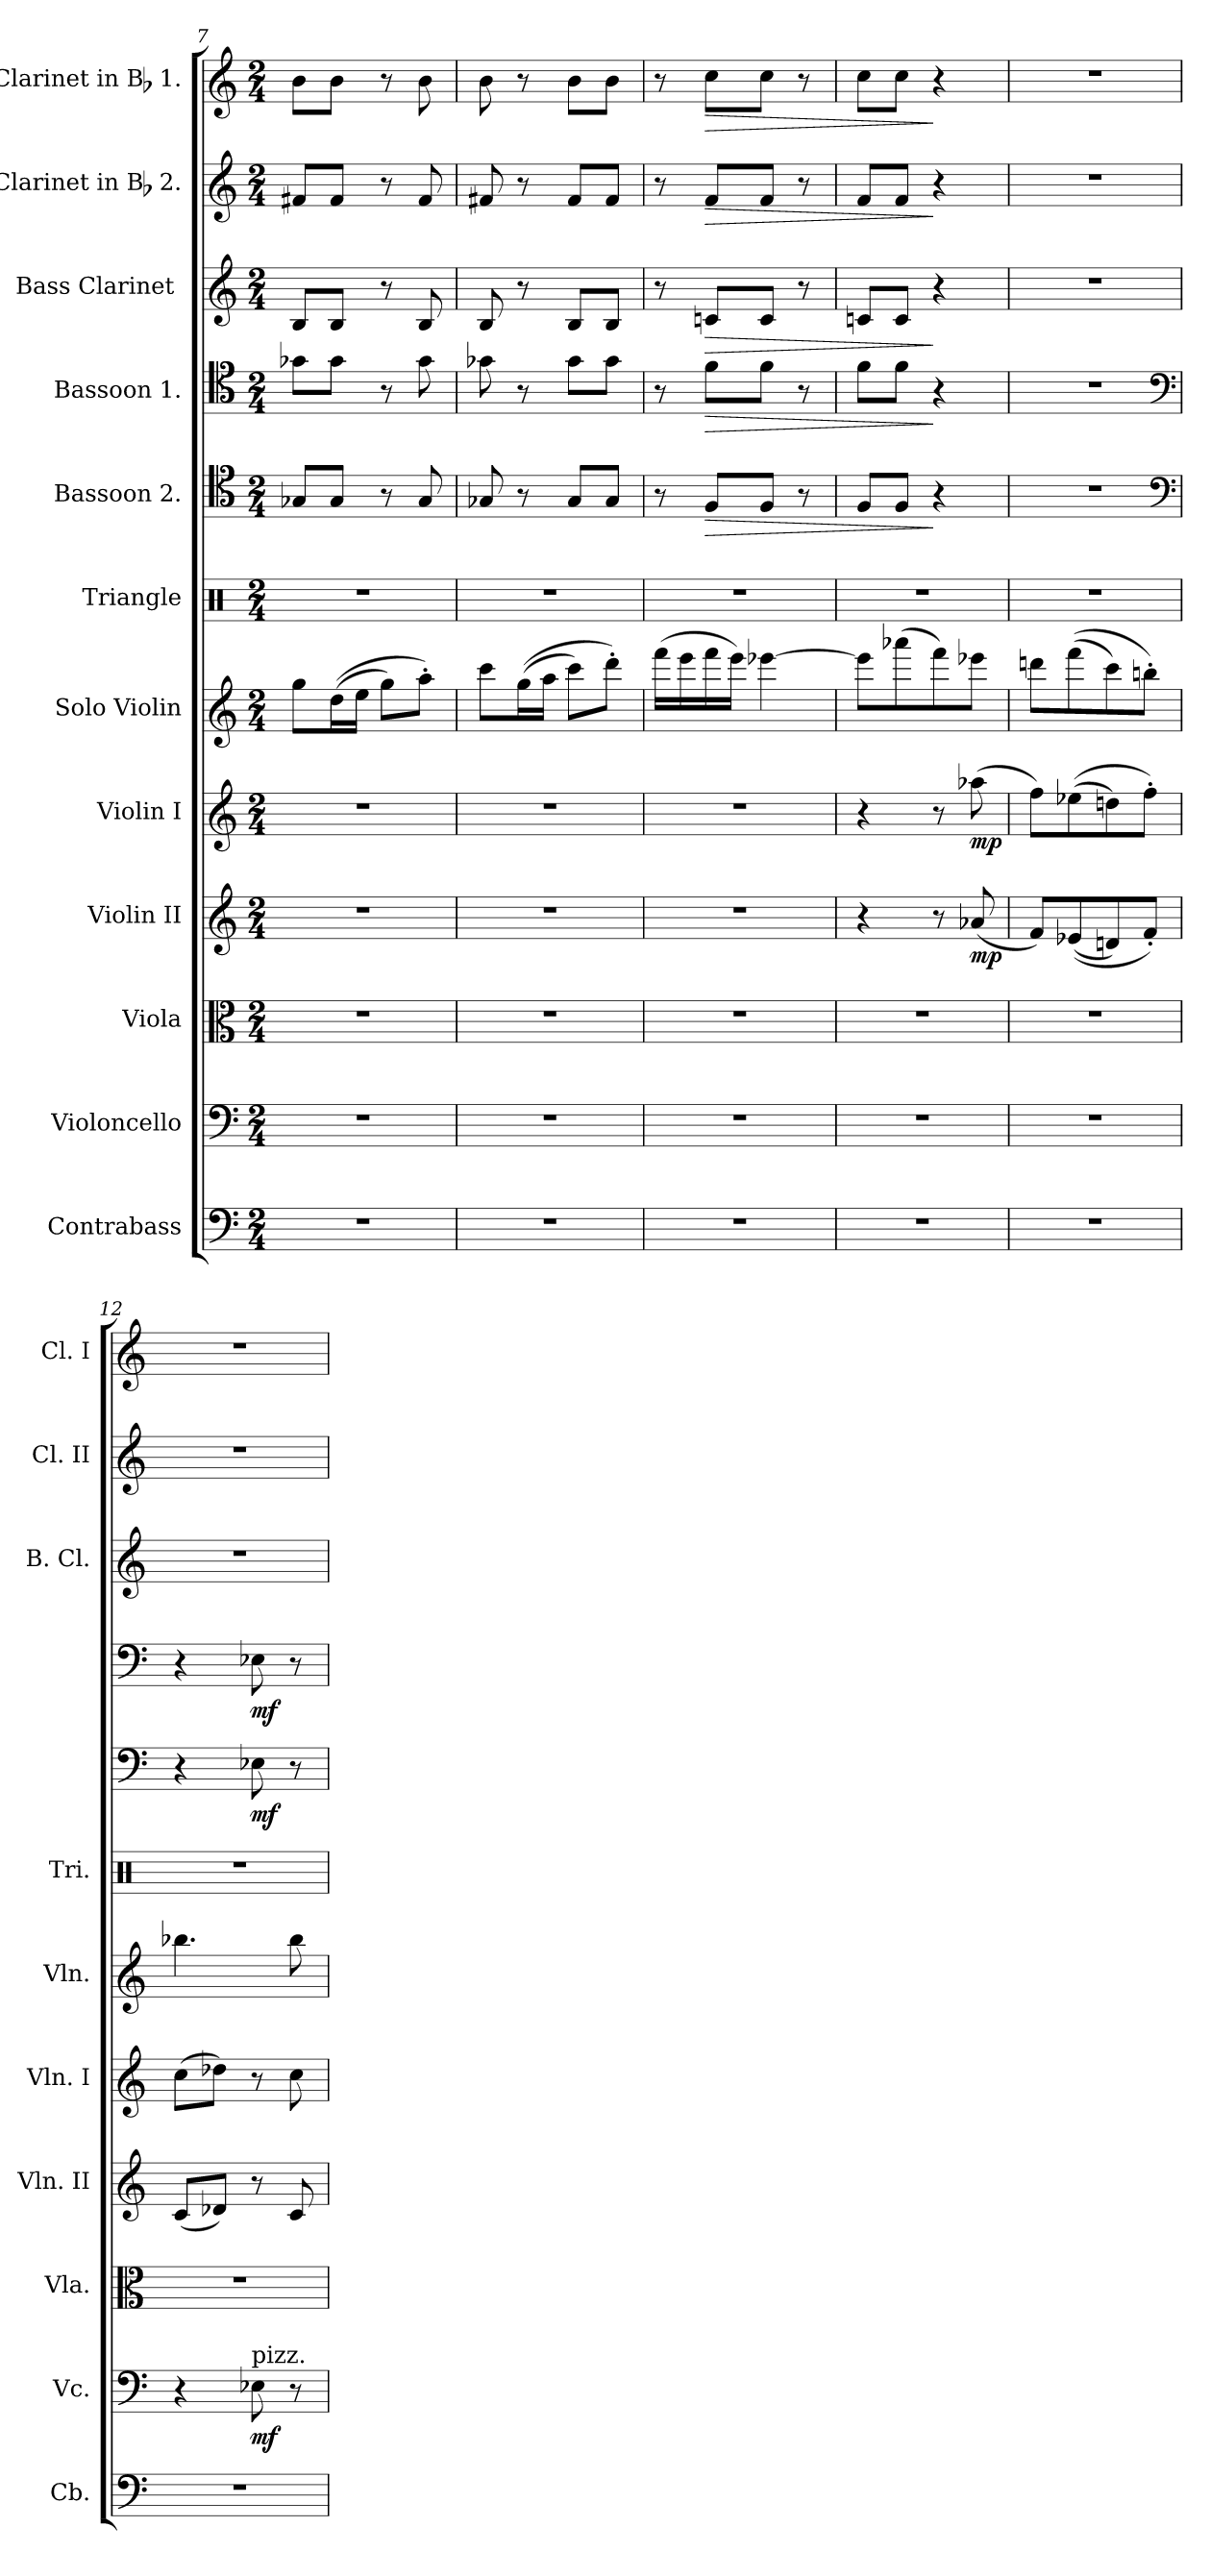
**kern	**kern	**dynam	**kern	**kern	**dynam	**kern	**dynam	**kern	**kern	**kern	**dynam	**kern	**dynam	**kern	**dynam	**kern	**dynam	**kern	**dynam
*part12	*part11	*part11	*part10	*part9	*part9	*part8	*part8	*part7	*part6	*part5	*part5	*part4	*part4	*part3	*part3	*part2	*part2	*part1	*part1
*staff12	*staff11	*staff11	*staff10	*staff9	*staff9	*staff8	*staff8	*staff7	*staff6	*staff5	*staff5	*staff4	*staff4	*staff3	*staff3	*staff2	*staff2	*staff1	*staff1
*I"Contrabass	*I"Violoncello	*	*I"Viola	*I"Violin II	*	*I"Violin I	*	*I"Solo Violin	*I"Triangle	*I"Bassoon 2.	*	*I"Bassoon 1.	*	*I"Bass Clarinet [C]	*	*I"Clarinet in Bb 2.	*	*I"Clarinet in Bb 1.	*
*I'Cb.	*I'Vc.	*	*I'Vla.	*I'Vln. II	*	*I'Vln. I	*	*I'Vln.	*I'Tri.	*	*	*	*	*I'B. Cl.	*	*I'Cl. II	*	*I'Cl. I	*
*clefF4	*clefF4	*	*clefC3	*clefG2	*	*clefG2	*	*clefG2	*clefX	*clefC4	*	*clefC4	*	*clefG2	*	*clefG2	*	*clefG2	*
*ITrd7c12	*	*	*	*	*	*	*	*	*	*	*	*	*	*ITrd1c2	*	*ITrd1c2	*	*ITrd1c2	*
*k[]	*k[]	*	*k[]	*k[]	*	*k[]	*	*k[]	*k[]	*k[]	*	*k[]	*	*	*	*k[b-e-]	*	*k[b-e-]	*
*M2/4	*M2/4	*	*M2/4	*M2/4	*	*M2/4	*	*M2/4	*M2/4	*M2/4	*	*M2/4	*	*M2/4	*	*M2/4	*	*M2/4	*
=7	=7	=7	=7	=7	=7	=7	=7	=7	=7	=7	=7	=7	=7	=7	=7	=7	=7	=7	=7
2r	2r	.	2r	2r	.	2r	.	8ggL	2r	8G-XL	.	8g-XL	.	8AL	.	8enL	.	8aL	.
.	.	.	.	.	.	.	.	((16ddL	.	8G-J	.	8g-J	.	8AJ	.	8eJ	.	8aJ	.
.	.	.	.	.	.	.	.	16eeJJ	.	.	.	.	.	.	.	.	.	.	.
.	.	.	.	.	.	.	.	8ggL)	.	8r	.	8r	.	8r	.	8r	.	8r	.
.	.	.	.	.	.	.	.	8aa'J)	.	8G-	.	8g-	.	8A	.	8e	.	8a	.
=8	=8	=8	=8	=8	=8	=8	=8	=8	=8	=8	=8	=8	=8	=8	=8	=8	=8	=8	=8
2r	2r	.	2r	2r	.	2r	.	8cccL	2r	8G-X	.	8g-X	.	8A	.	8en	.	8a	.
.	.	.	.	.	.	.	.	((16ggL	.	8r	.	8r	.	8r	.	8r	.	8r	.
.	.	.	.	.	.	.	.	16aaJJ	.	.	.	.	.	.	.	.	.	.	.
.	.	.	.	.	.	.	.	8cccL)	.	8G-L	.	8g-L	.	8AL	.	8eL	.	8aL	.
.	.	.	.	.	.	.	.	8ddd'J)	.	8G-J	.	8g-J	.	8AJ	.	8eJ	.	8aJ	.
=9	=9	=9	=9	=9	=9	=9	=9	=9	=9	=9	=9	=9	=9	=9	=9	=9	=9	=9	=9
2r	2r	.	2r	2r	.	2r	.	(16fffLL	2r	8r	.	8r	.	8r	.	8r	.	8r	.
.	.	.	.	.	.	.	.	16eee	.	.	.	.	.	.	.	.	.	.	.
!	!	!	!	!	!	!	!	!	!	!	!LO:HP:b	!	!LO:HP:b	!	!LO:HP:b	!	!LO:HP:b	!	!LO:HP:b
.	.	.	.	.	.	.	.	16fff	.	8FL	>	8fL	>	8B-XL	>	8e-L	>	8b-L	>
.	.	.	.	.	.	.	.	16eeeJJ)	.	.	.	.	.	.	.	.	.	.	.
.	.	.	.	.	.	.	.	[4eee-X	.	8FJ	.	8fJ	.	8B-J	.	8e-J	.	8b-J	.
.	.	.	.	.	.	.	.	.	.	8r	.	8r	.	8r	.	8r	.	8r	.
=10	=10	=10	=10	=10	=10	=10	=10	=10	=10	=10	=10	=10	=10	=10	=10	=10	=10	=10	=10
2r	2r	.	2r	4r	.	4r	.	8eee-L]	2r	8FL	.	8fL	.	8B-XL	.	8e-L	.	8b-L	.
.	.	.	.	.	.	.	.	(8aaa-X	.	8FJ	.	8fJ	.	8B-J	.	8e-J	.	8b-J	.
.	.	.	.	8r	.	8r	.	8fff)	.	4r	]	4r	]	4r	]	4r	]	4r	]
.	.	.	.	(8a-X	mp	(8aa-X	mp	8eee-XJ	.	.	.	.	.	.	.	.	.	.	.
=11	=11	=11	=11	=11	=11	=11	=11	=11	=11	=11	=11	=11	=11	=11	=11	=11	=11	=11	=11
2r	2r	.	2r	8fL)	.	8ffL)	.	8dddnL	2r	2r	.	2r	.	2r	.	2r	.	2r	.
.	.	.	.	((8e-X	.	((8ee-X	.	((8fff	.	.	.	.	.	.	.	.	.	.	.
.	.	.	.	8dn)	.	8ddn)	.	8ccc)	.	.	.	.	.	.	.	.	.	.	.
.	.	.	.	8f'J)	.	8ff'J)	.	8bbn'J)	.	.	.	.	.	.	.	.	.	.	.
*	*	*	*	*	*	*	*	*	*	*clefF4	*	*clefF4	*	*	*	*	*	*	*
=12	=12	=12	=12	=12	=12	=12	=12	=12	=12	=12	=12	=12	=12	=12	=12	=12	=12	=12	=12
2r	4r	.	2r	(8cL	.	(8ccL	.	4.bb-X	2r	4r	.	4r	.	2r	.	2r	.	2r	.
.	.	.	.	8d-XJ)	.	8dd-XJ)	.	.	.	.	.	.	.	.	.	.	.	.	.
!	!LO:TX:a:t=pizz.	!	!	!	!	!	!	!	!	!	!	!	!	!	!	!	!	!	!
.	8E-X	mf	.	8r	.	8r	.	.	.	8E-X	mf	8E-X	mf	.	.	.	.	.	.
.	8r	.	.	8c	.	8cc	.	8bb-	.	8r	.	8r	.	.	.	.	.	.	.
=	=	=	=	=	=	=	=	=	=	=	=	=	=	=	=	=	=	=	=
*-	*-	*-	*-	*-	*-	*-	*-	*-	*-	*-	*-	*-	*-	*-	*-	*-	*-	*-	*-
